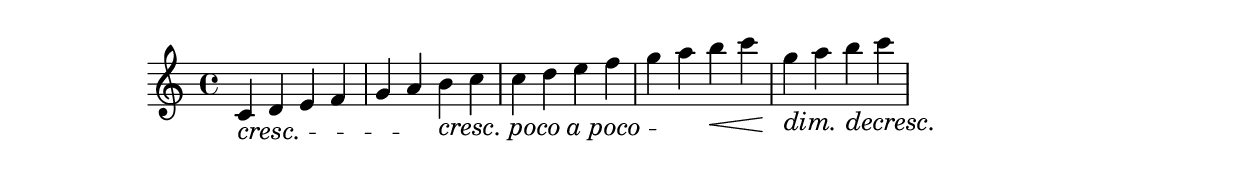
\version "2.13.36"

\header {
  lsrtags = "expressive-marks, tweaks-and-overrides"
  texidoc = "Custom text spanners can be defined and used with hairpin
  and text crescendos.  @code{\<} and @code{\>} produce hairpins by
  default, @code{\cresc} etc. produce text spanners by default."
  doctitle = "Dynamics text spanner postfix"
}

% Some sample text dynamic spanners, to be used as postfix operators
crpoco =
#(make-music 'CrescendoEvent
             'span-direction START
             'span-type 'text
             'span-text "cresc. poco a poco")

\relative c' {
  c4\cresc d4 e4 f4 |
  g4 a4\! b4\crpoco c4 |
  c4 d4 e4 f4 |
  g4 a4\! b4\< c4 |
  g4\dim a4 b4\decresc c4\!
}

